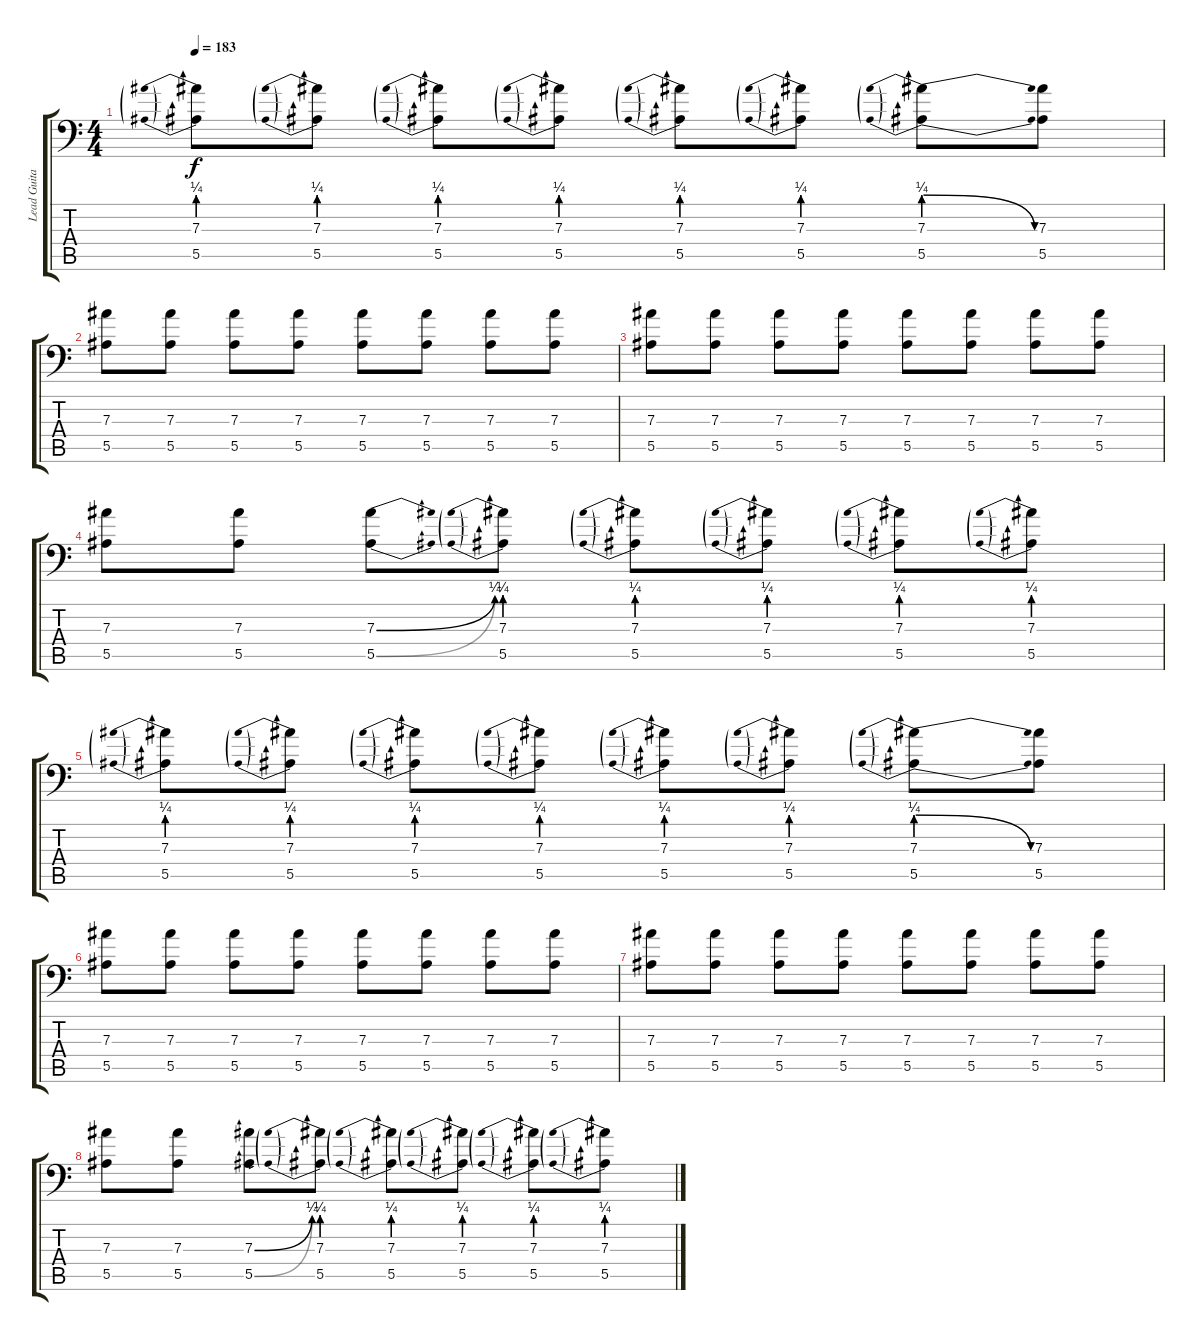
\track ("Lead Guitar #1" "Lead Guita") {instrument distortionguitar}
\staff {score tabs}
\tuning (C4 G3 Eb3 Bb2 F2 Bb1) {hide}
\ts (4 4)
\tempo 183
\clef f4
\ks c
(7.3{be (prebend 0 1 60 1)} 5.5{be (prebend 0 1 60 1)}).8{dy f} (7.3{be (prebend 0 1 60 1)} 5.5{be (prebend 0 1 60 1)}).8 (7.3{be (prebend 0 1 60 1)} 5.5{be (prebend 0 1 60 1)}).8 (7.3{be (prebend 0 1 60 1)} 5.5{be (prebend 0 1 60 1)}).8 (7.3{be (prebend 0 1 60 1)} 5.5{be (prebend 0 1 60 1)}).8 (7.3{be (prebend 0 1 60 1)} 5.5{be (prebend 0 1 60 1)}).8 (7.3{be (prebendrelease 0 1 60 0)} 5.5{be (prebendrelease 0 1 60 0)}).8 (7.3 5.5).8 |
(7.3 5.5).8 (7.3 5.5).8 (7.3 5.5).8 (7.3 5.5).8 (7.3 5.5).8 (7.3 5.5).8 (7.3 5.5).8 (7.3 5.5).8 |
(7.3 5.5).8 (7.3 5.5).8 (7.3 5.5).8 (7.3 5.5).8 (7.3 5.5).8 (7.3 5.5).8 (7.3 5.5).8 (7.3 5.5).8 |
(7.3 5.5).8 (7.3 5.5).8 (7.3{be (bend 0 0 60 1)} 5.5{be (bend 0 0 60 1)}).8 (7.3{be (prebend 0 1 60 1)} 5.5{be (prebend 0 1 60 1)}).8 (7.3{be (prebend 0 1 60 1)} 5.5{be (prebend 0 1 60 1)}).8 (7.3{be (prebend 0 1 60 1)} 5.5{be (prebend 0 1 60 1)}).8 (7.3{be (prebend 0 1 60 1)} 5.5{be (prebend 0 1 60 1)}).8 (7.3{be (prebend 0 1 60 1)} 5.5{be (prebend 0 1 60 1)}).8 |
(7.3{be (prebend 0 1 60 1)} 5.5{be (prebend 0 1 60 1)}).8 (7.3{be (prebend 0 1 60 1)} 5.5{be (prebend 0 1 60 1)}).8 (7.3{be (prebend 0 1 60 1)} 5.5{be (prebend 0 1 60 1)}).8 (7.3{be (prebend 0 1 60 1)} 5.5{be (prebend 0 1 60 1)}).8 (7.3{be (prebend 0 1 60 1)} 5.5{be (prebend 0 1 60 1)}).8 (7.3{be (prebend 0 1 60 1)} 5.5{be (prebend 0 1 60 1)}).8 (7.3{be (prebendrelease 0 1 60 0)} 5.5{be (prebendrelease 0 1 60 0)}).8 (7.3 5.5).8 |
(7.3 5.5).8 (7.3 5.5).8 (7.3 5.5).8 (7.3 5.5).8 (7.3 5.5).8 (7.3 5.5).8 (7.3 5.5).8 (7.3 5.5).8 |
(7.3 5.5).8 (7.3 5.5).8 (7.3 5.5).8 (7.3 5.5).8 (7.3 5.5).8 (7.3 5.5).8 (7.3 5.5).8 (7.3 5.5).8 |
(7.3 5.5).8 (7.3 5.5).8 (7.3{be (bend 0 0 60 1)} 5.5{be (bend 0 0 60 1)}).8 (7.3{be (prebend 0 1 60 1)} 5.5{be (prebend 0 1 60 1)}).8 (7.3{be (prebend 0 1 60 1)} 5.5{be (prebend 0 1 60 1)}).8 (7.3{be (prebend 0 1 60 1)} 5.5{be (prebend 0 1 60 1)}).8 (7.3{be (prebend 0 1 60 1)} 5.5{be (prebend 0 1 60 1)}).8 (7.3{be (prebend 0 1 60 1)} 5.5{be (prebend 0 1 60 1)}).8
